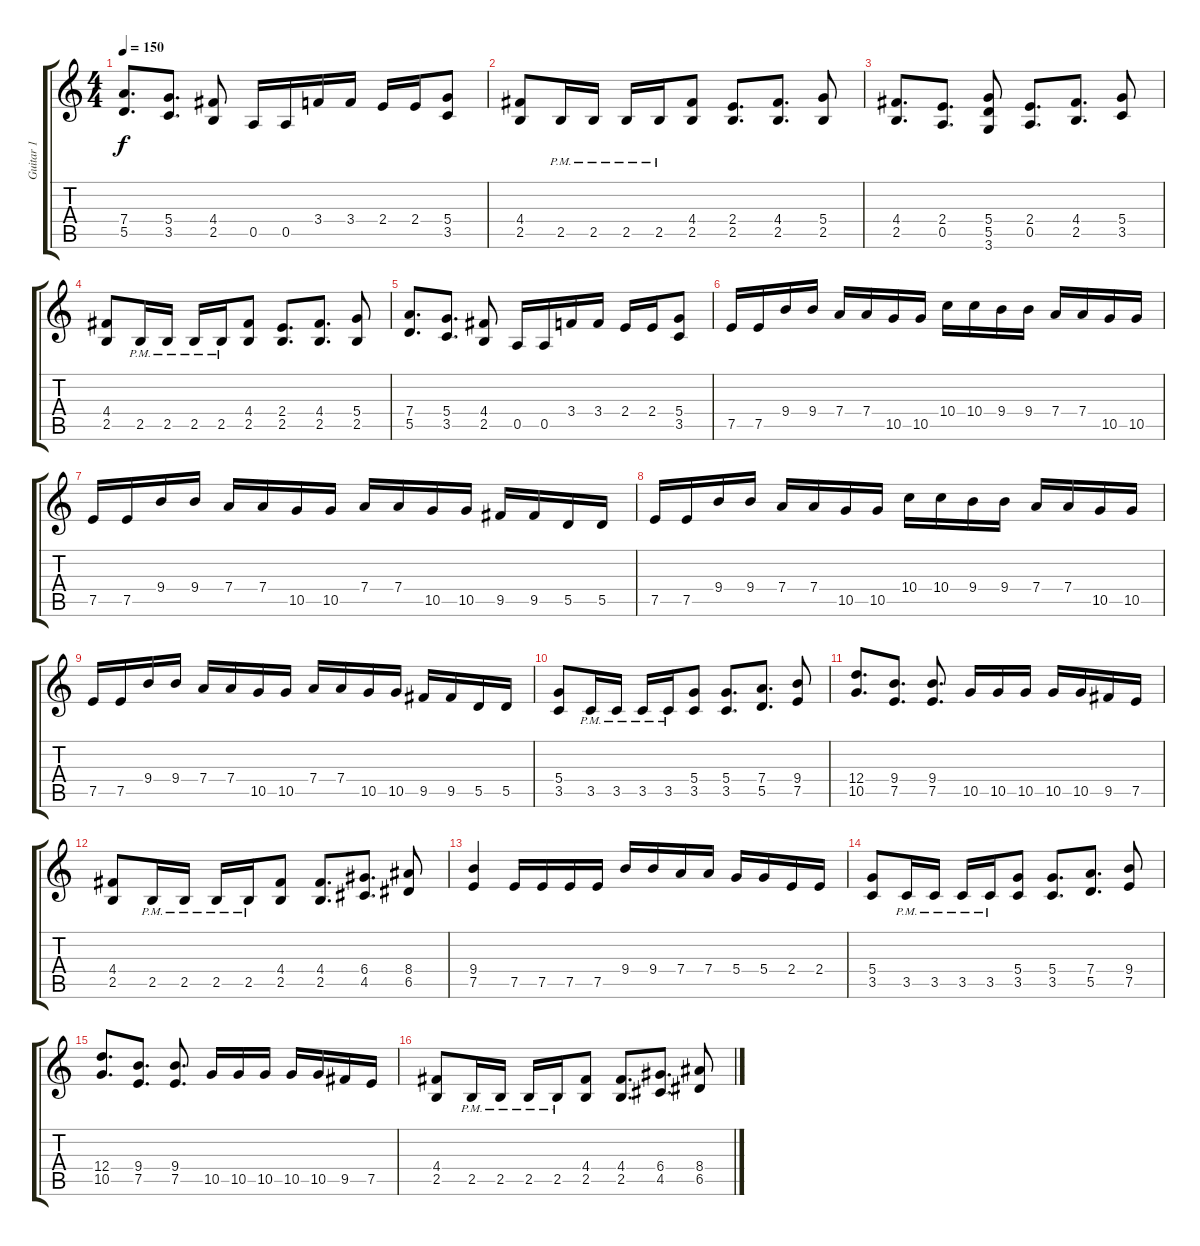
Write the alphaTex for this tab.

\track ("Guitar 1" "Guitar 1") {instrument distortionguitar}
\staff {score tabs}
\tuning (E4 B3 G3 D3 A2 E2) {hide}
\ts (4 4)
\tempo 150
\clef g2
\ks c
(7.4 5.5).8{d dy f} (5.4 3.5).8{d} (4.4 2.5).8 0.5.16 0.5.16 3.4.16 3.4.16 2.4.16 2.4.16 (5.4 3.5).8 |
(4.4 2.5).8 2.5{pm}.16 2.5{pm}.16 2.5{pm}.16 2.5{pm}.16 (4.4 2.5).8 (2.4 2.5).8{d} (4.4 2.5).8{d} (5.4 2.5).8 |
(4.4 2.5).8{d} (2.4 0.5).8{d} (5.4 5.5 3.6).8 (2.4 0.5).8{d} (4.4 2.5).8{d} (5.4 3.5).8 |
(4.4 2.5).8 2.5{pm}.16 2.5{pm}.16 2.5{pm}.16 2.5{pm}.16 (4.4 2.5).8 (2.4 2.5).8{d} (4.4 2.5).8{d} (5.4 2.5).8 |
(7.4 5.5).8{d} (5.4 3.5).8{d} (4.4 2.5).8 0.5.16 0.5.16 3.4.16 3.4.16 2.4.16 2.4.16 (5.4 3.5).8 |
7.5.16 7.5.16 9.4.16 9.4.16 7.4.16 7.4.16 10.5.16 10.5.16 10.4.16 10.4.16 9.4.16 9.4.16 7.4.16 7.4.16 10.5.16 10.5.16 |
7.5.16 7.5.16 9.4.16 9.4.16 7.4.16 7.4.16 10.5.16 10.5.16 7.4.16 7.4.16 10.5.16 10.5.16 9.5.16 9.5.16 5.5.16 5.5.16 |
7.5.16 7.5.16 9.4.16 9.4.16 7.4.16 7.4.16 10.5.16 10.5.16 10.4.16 10.4.16 9.4.16 9.4.16 7.4.16 7.4.16 10.5.16 10.5.16 |
7.5.16 7.5.16 9.4.16 9.4.16 7.4.16 7.4.16 10.5.16 10.5.16 7.4.16 7.4.16 10.5.16 10.5.16 9.5.16 9.5.16 5.5.16 5.5.16 |
(5.4 3.5).8 3.5{pm}.16 3.5{pm}.16 3.5{pm}.16 3.5{pm}.16 (5.4 3.5).8 (5.4 3.5).8{d} (7.4 5.5).8{d} (9.4 7.5).8 |
(12.4 10.5).8{d} (9.4 7.5).8{d} (9.4 7.5).8{d} 10.5.16 10.5.16 10.5.16 10.5.16 10.5.16 9.5.16 7.5.16 |
(4.4 2.5).8 2.5{pm}.16 2.5{pm}.16 2.5{pm}.16 2.5{pm}.16 (4.4 2.5).8 (4.4 2.5).8{d} (6.4 4.5).8{d} (8.4 6.5).8 |
(9.4 7.5).4 7.5.16 7.5.16 7.5.16 7.5.16 9.4.16 9.4.16 7.4.16 7.4.16 5.4.16 5.4.16 2.4.16 2.4.16 |
(5.4 3.5).8 3.5{pm}.16 3.5{pm}.16 3.5{pm}.16 3.5{pm}.16 (5.4 3.5).8 (5.4 3.5).8{d} (7.4 5.5).8{d} (9.4 7.5).8 |
(12.4 10.5).8{d} (9.4 7.5).8{d} (9.4 7.5).8{d} 10.5.16 10.5.16 10.5.16 10.5.16 10.5.16 9.5.16 7.5.16 |
(4.4 2.5).8 2.5{pm}.16 2.5{pm}.16 2.5{pm}.16 2.5{pm}.16 (4.4 2.5).8 (4.4 2.5).8{d} (6.4 4.5).8{d} (8.4 6.5).8
